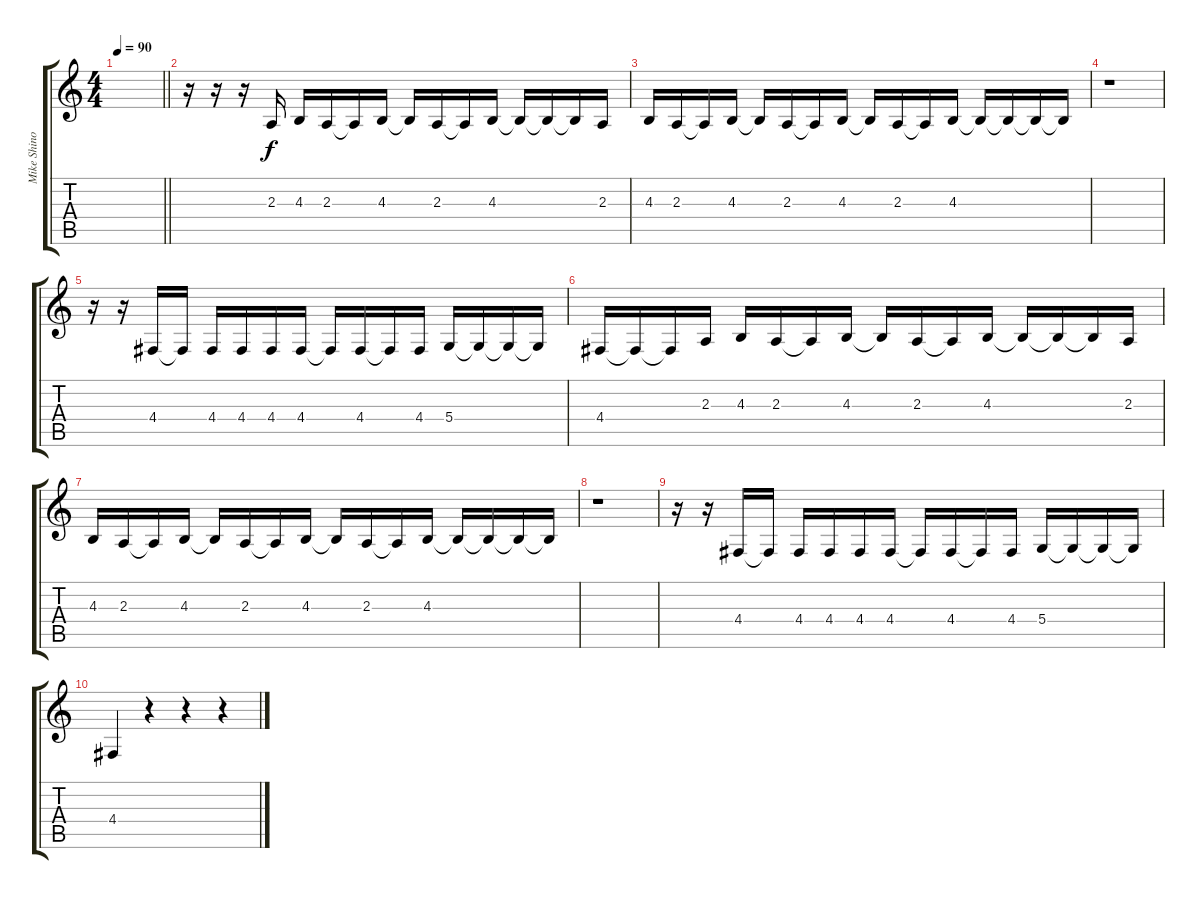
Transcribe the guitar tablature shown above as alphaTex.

\track ("Mike Shinoda - Back Vocals" "Mike Shino") {instrument harmonica}
\staff {score tabs}
\tuning (E4 B3 G3 D3 A2 E2) {hide}
\ts (4 4)
\tempo 90
\clef g2
\barLineRight lightlight
\ks c
|
r.16 r.16 r.16 2.3.16 4.3.16 2.3.16 2.3{t}.16 4.3.16 4.3{t}.16 2.3.16 2.3{t}.16 4.3.16 4.3{t}.16 4.3{t}.16 4.3{t}.16 2.3.16 |
4.3.16 2.3.16 2.3{t}.16 4.3.16 4.3{t}.16 2.3.16 2.3{t}.16 4.3.16 4.3{t}.16 2.3.16 2.3{t}.16 4.3.16 4.3{t}.16 4.3{t}.16 4.3{t}.16 4.3{t}.16 |
r.1 |
r.16 r.16 4.4.16 4.4{t}.16 4.4.16 4.4.16 4.4.16 4.4.16 4.4{t}.16 4.4.16 4.4{t}.16 4.4.16 5.4.16 5.4{t}.16 5.4{t}.16 5.4{t}.16 |
4.4.16 4.4{t}.16 4.4{t}.16 2.3.16 4.3.16 2.3.16 2.3{t}.16 4.3.16 4.3{t}.16 2.3.16 2.3{t}.16 4.3.16 4.3{t}.16 4.3{t}.16 4.3{t}.16 2.3.16 |
4.3.16 2.3.16 2.3{t}.16 4.3.16 4.3{t}.16 2.3.16 2.3{t}.16 4.3.16 4.3{t}.16 2.3.16 2.3{t}.16 4.3.16 4.3{t}.16 4.3{t}.16 4.3{t}.16 4.3{t}.16 |
r.1 |
r.16 r.16 4.4.16 4.4{t}.16 4.4.16 4.4.16 4.4.16 4.4.16 4.4{t}.16 4.4.16 4.4{t}.16 4.4.16 5.4.16 5.4{t}.16 5.4{t}.16 5.4{t}.16 |
4.4.4 r.4 r.4 r.4
